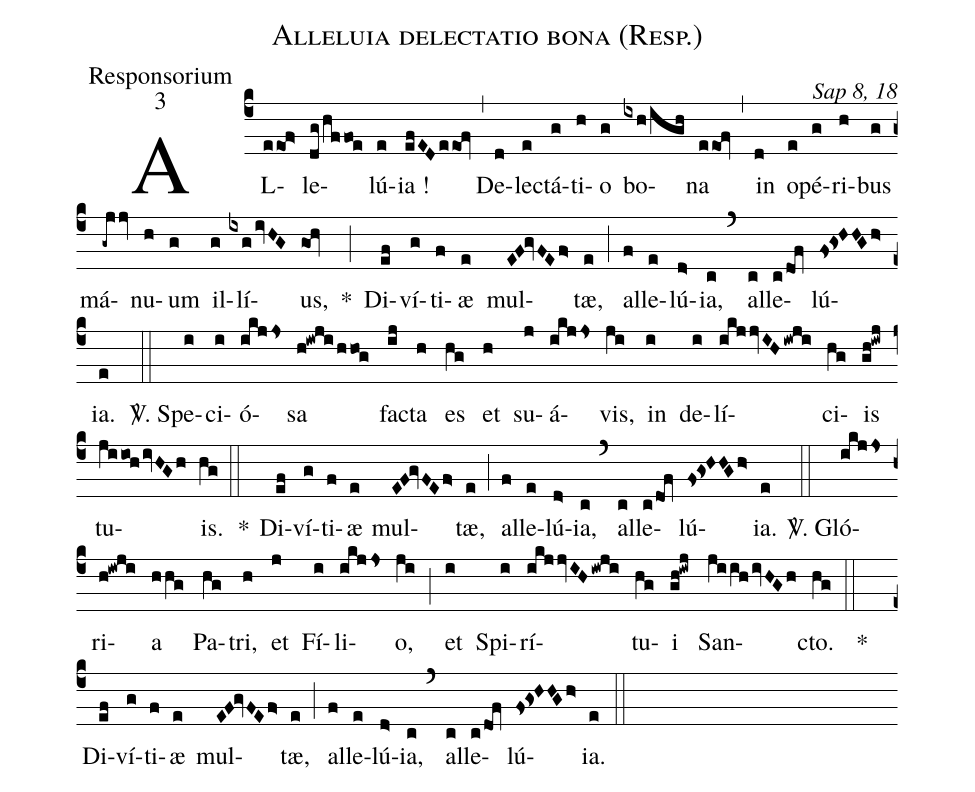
name:Alleluia delectatio bona (Resp.);
office-part:Responsorium;
mode:3;
commentary:Sap 8, 18;
%%
(c4)AL(eeof>)le(dg/hffoe)lú(e)ia !(efEDeeof) (,) De(d)lec(e)tá(g)ti(h)o(g) bo(ixh/igh)na(eeof) (,) in(d) o(e)pé(g)ri(h)bus(g) má(-gjjv)nu(h)um(g) il(g)lí(ixg/ivHG)us,(goh) *(;) Di(ef)ví(g)ti(f)æ(e) mul(EF!gvFEf>)tæ,(e) (;) al(f)le(e)lú(d>)ia,(c) (`) al(c)le(cdof)lú(fs!gs!HHGh>)ia.(e) (::)

<sp>V/</sp>. Spe(i)ci(i)ó(ikjjs)sa(h!iwji/hhog) fac(ij)ta(h) es(hg) et(h) su(j)á(ikjjs)vis,(ji) in(i) de(i)lí(ikjjvIH/iwji)ci(hg)is(gh!iwj) tu(jiioh/ivHGh)is.(hg) (::)
*() Di(ef)ví(g)ti(f)æ(e) mul(EF!gvFEf>)tæ,(e) (;) al(f)le(e)lú(d>)ia,(c) (`) al(c)le(cdof)lú(fs!gs!HHGh>)ia.(e) (::)

<sp>V/</sp>. Gló(ikjjs)ri(h!iwji)a(hhg) Pa(hg)tri,(h) et(j) Fí(i)li(ikjjs)o,(ji) (;) et(i) Spi(i)rí(ikjjvIH/iwji)tu(hg)i(gh!iwj) San(jiihivHGh)cto.(hg) (::)
*() Di(ef)ví(g)ti(f)æ(e) mul(EF!gvFEf>)tæ,(e) (;) al(f)le(e)lú(d>)ia,(c) (`) al(c)le(cdof)lú(fs!gs!HHGh>)ia.(e) (::)
